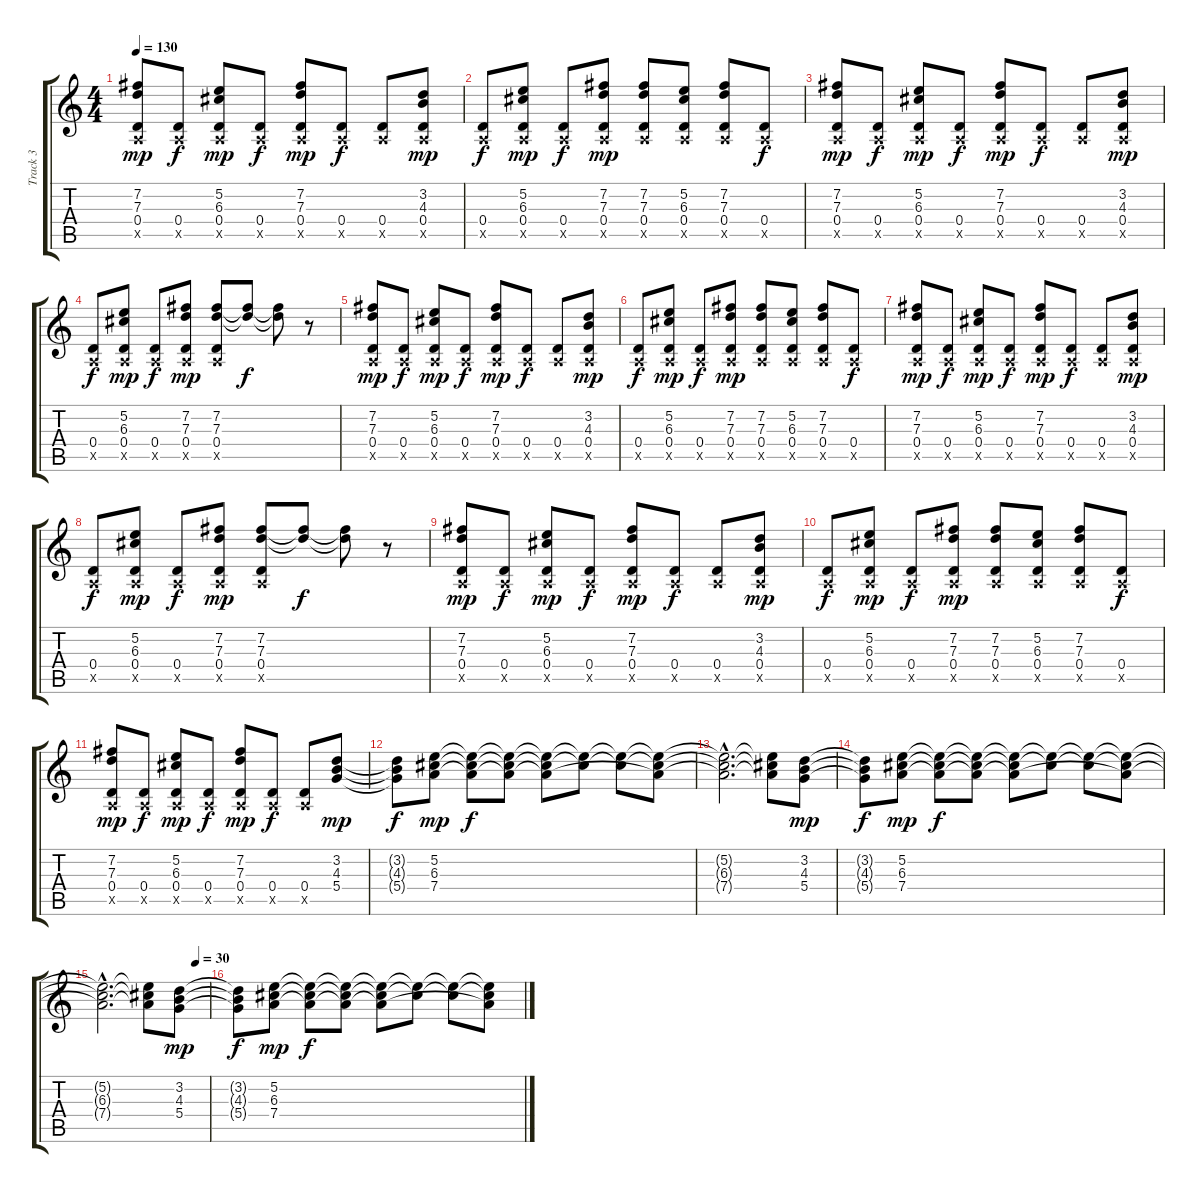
\track ("Track 3" "Track 3") {instrument distortionguitar}
\staff {score tabs}
\tuning (E4 B3 G3 D3 A2 E2) {hide}
\ts (4 4)
\tempo 130
\clef g2
\ks c
(7.2 7.3 0.4 0.5{x}).8{dy mp} (0.4 0.5{x}).8{dy f} (5.2 6.3 0.4 0.5{x}).8{dy mp} (0.4 0.5{x}).8{dy f} (7.2 7.3 0.4 0.5{x}).8{dy mp} (0.4 0.5{x}).8{dy f} (0.4 0.5{x}).8 (3.2 4.3 0.4 0.5{x}).8{dy mp} |
(0.4 0.5{x}).8{dy f} (5.2 6.3 0.4 0.5{x}).8{dy mp} (0.4 0.5{x}).8{dy f} (7.2 7.3 0.4 0.5{x}).8{dy mp} (7.2 7.3 0.4 0.5{x}).8 (5.2 6.3 0.4 0.5{x}).8 (7.2 7.3 0.4 0.5{x}).8 (0.4 0.5{x}).8{dy f} |
(7.2 7.3 0.4 0.5{x}).8{dy mp} (0.4 0.5{x}).8{dy f} (5.2 6.3 0.4 0.5{x}).8{dy mp} (0.4 0.5{x}).8{dy f} (7.2 7.3 0.4 0.5{x}).8{dy mp} (0.4 0.5{x}).8{dy f} (0.4 0.5{x}).8 (3.2 4.3 0.4 0.5{x}).8{dy mp} |
(0.4 0.5{x}).8{dy f} (5.2 6.3 0.4 0.5{x}).8{dy mp} (0.4 0.5{x}).8{dy f} (7.2 7.3 0.4 0.5{x}).8{dy mp} (7.2 7.3 0.4 0.5{x}).8 (7.2{t} 7.3{t}).8{dy f} (7.2{t} 7.3{t}).8 r.8 |
(7.2 7.3 0.4 0.5{x}).8{dy mp} (0.4 0.5{x}).8{dy f} (5.2 6.3 0.4 0.5{x}).8{dy mp} (0.4 0.5{x}).8{dy f} (7.2 7.3 0.4 0.5{x}).8{dy mp} (0.4 0.5{x}).8{dy f} (0.4 0.5{x}).8 (3.2 4.3 0.4 0.5{x}).8{dy mp} |
(0.4 0.5{x}).8{dy f} (5.2 6.3 0.4 0.5{x}).8{dy mp} (0.4 0.5{x}).8{dy f} (7.2 7.3 0.4 0.5{x}).8{dy mp} (7.2 7.3 0.4 0.5{x}).8 (5.2 6.3 0.4 0.5{x}).8 (7.2 7.3 0.4 0.5{x}).8 (0.4 0.5{x}).8{dy f} |
(7.2 7.3 0.4 0.5{x}).8{dy mp} (0.4 0.5{x}).8{dy f} (5.2 6.3 0.4 0.5{x}).8{dy mp} (0.4 0.5{x}).8{dy f} (7.2 7.3 0.4 0.5{x}).8{dy mp} (0.4 0.5{x}).8{dy f} (0.4 0.5{x}).8 (3.2 4.3 0.4 0.5{x}).8{dy mp} |
(0.4 0.5{x}).8{dy f} (5.2 6.3 0.4 0.5{x}).8{dy mp} (0.4 0.5{x}).8{dy f} (7.2 7.3 0.4 0.5{x}).8{dy mp} (7.2 7.3 0.4 0.5{x}).8 (7.2{t} 7.3{t}).8{dy f} (7.2{t} 7.3{t}).8 r.8 |
(7.2 7.3 0.4 0.5{x}).8{dy mp} (0.4 0.5{x}).8{dy f} (5.2 6.3 0.4 0.5{x}).8{dy mp} (0.4 0.5{x}).8{dy f} (7.2 7.3 0.4 0.5{x}).8{dy mp} (0.4 0.5{x}).8{dy f} (0.4 0.5{x}).8 (3.2 4.3 0.4 0.5{x}).8{dy mp} |
(0.4 0.5{x}).8{dy f} (5.2 6.3 0.4 0.5{x}).8{dy mp} (0.4 0.5{x}).8{dy f} (7.2 7.3 0.4 0.5{x}).8{dy mp} (7.2 7.3 0.4 0.5{x}).8 (5.2 6.3 0.4 0.5{x}).8 (7.2 7.3 0.4 0.5{x}).8 (0.4 0.5{x}).8{dy f} |
(7.2 7.3 0.4 0.5{x}).8{dy mp} (0.4 0.5{x}).8{dy f} (5.2 6.3 0.4 0.5{x}).8{dy mp} (0.4 0.5{x}).8{dy f} (7.2 7.3 0.4 0.5{x}).8{dy mp} (0.4 0.5{x}).8{dy f} (0.4 0.5{x}).8 (3.2 4.3 5.4).8{dy mp} |
(3.2{t} 4.3{t} 5.4{t}).8{dy f} (5.2 6.3 7.4).8{dy mp} (5.2{t} 6.3{t} 7.4{t}).8{dy f} (5.2{t} 6.3{t} 7.4{t}).8 (5.2{t} 6.3{t} 7.4{t}).8 (5.2{t} 6.3{t}).8 (5.2{t} 6.3{t}).8 (5.2{t} 6.3{t} 7.4{t}).8 |
(5.2{hac t} 6.3{hac t} 7.4{hac t}).2{d} (5.2{t} 6.3{t} 7.4{t}).8 (3.2 4.3 5.4).8{dy mp} |
(3.2{t} 4.3{t} 5.4{t}).8{dy f} (5.2 6.3 7.4).8{dy mp} (5.2{t} 6.3{t} 7.4{t}).8{dy f} (5.2{t} 6.3{t} 7.4{t}).8 (5.2{t} 6.3{t} 7.4{t}).8 (5.2{t} 6.3{t}).8 (5.2{t} 6.3{t}).8 (5.2{t} 6.3{t} 7.4{t}).8 |
\tempo (30 0.875)
(5.2{hac t} 6.3{hac t} 7.4{hac t}).2{d} (5.2{t} 6.3{t} 7.4{t}).8 (3.2 4.3 5.4).8{dy mp} |
(3.2{t} 4.3{t} 5.4{t}).8{dy f} (5.2 6.3 7.4).8{dy mp} (5.2{t} 6.3{t} 7.4{t}).8{dy f} (5.2{t} 6.3{t} 7.4{t}).8 (5.2{t} 6.3{t} 7.4{t}).8 (5.2{t} 6.3{t}).8 (5.2{t} 6.3{t}).8 (5.2{t} 6.3{t} 7.4{t}).8
